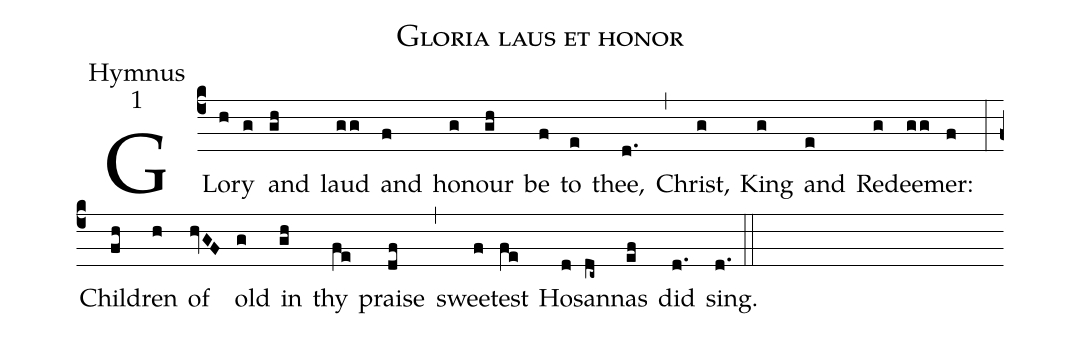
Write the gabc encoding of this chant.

name:Gloria laus et honor;
office-part:Hymnus;
mode:1;
%%
(c4) GLo(h)ry(g) and(gh) laud(gg) and(f) ho(g)nour(gh) be(f) to(e) thee,(d.1) (,) Christ,(g) King(g) and(e) Re(g)dee(gg)mer:(f) (:) Chil(fh)dren(h) of(hvGF) old(g) in(gh) thy(fe) praise(df) (,) swee(f)test(fe) Ho(d)san(dc~)nas(ef) did(d.1) sing.(d.1) (::)
